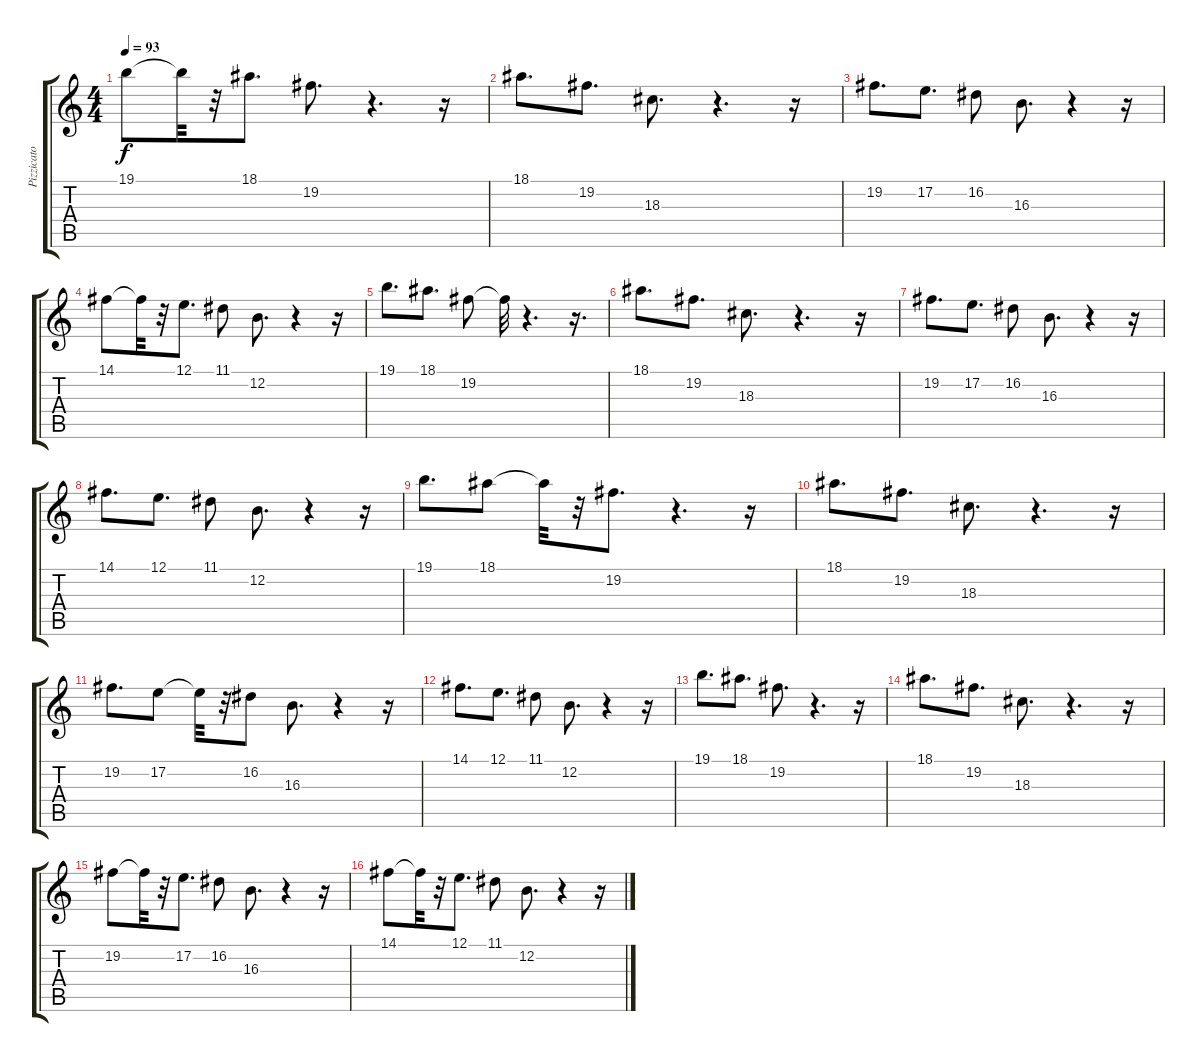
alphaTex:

\track ("Pizzicato Strings" "Pizzicato ") {instrument pizzicatostrings}
\staff {score tabs}
\tuning (E4 B3 G3 D3 A2 E2) {hide}
\ts (4 4)
\tempo 93
\clef g2
\ks c
19.1.8{dy f} 19.1{t}.32 r.32 18.1.8{d} 19.2.8{d} r.4{d} r.16 |
18.1.8{d} 19.2.8{d} 18.3.8{d} r.4{d} r.16 |
19.2.8{d} 17.2.8{d} 16.2.8 16.3.8{d} r.4 r.16 |
14.1.8 14.1{t}.32 r.32 12.1.8{d} 11.1.8 12.2.8{d} r.4 r.16 |
19.1.8{d} 18.1.8{d} 19.2.8 19.2{t}.32 r.4{d} r.16{d} |
18.1.8{d} 19.2.8{d} 18.3.8{d} r.4{d} r.16 |
19.2.8{d} 17.2.8{d} 16.2.8 16.3.8{d} r.4 r.16 |
14.1.8{d} 12.1.8{d} 11.1.8 12.2.8{d} r.4 r.16 |
19.1.8{d} 18.1.8 18.1{t}.32 r.32 19.2.8{d} r.4{d} r.16 |
18.1.8{d} 19.2.8{d} 18.3.8{d} r.4{d} r.16 |
19.2.8{d} 17.2.8 17.2{t}.32 r.32 16.2.8 16.3.8{d} r.4 r.16 |
14.1.8{d} 12.1.8{d} 11.1.8 12.2.8{d} r.4 r.16 |
19.1.8{d} 18.1.8{d} 19.2.8{d} r.4{d} r.16 |
18.1.8{d} 19.2.8{d} 18.3.8{d} r.4{d} r.16 |
19.2.8 19.2{t}.32 r.32 17.2.8{d} 16.2.8 16.3.8{d} r.4 r.16 |
14.1.8 14.1{t}.32 r.32 12.1.8{d} 11.1.8 12.2.8{d} r.4 r.16
